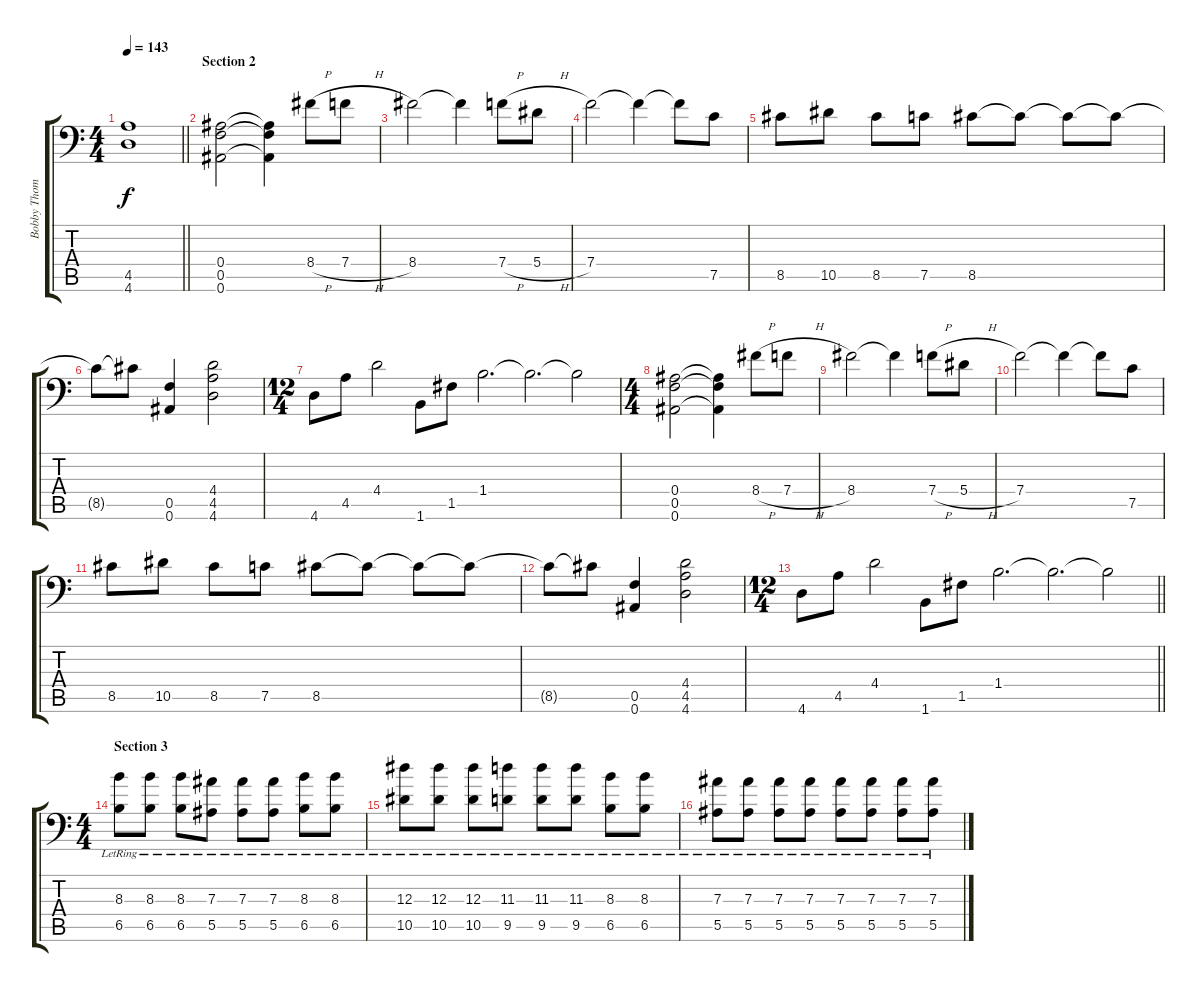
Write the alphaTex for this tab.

\track ("Bobby Thompson" "Bobby Thom") {instrument overdrivenguitar}
\staff {score tabs}
\tuning (C4 G3 Eb3 Bb2 F2 Bb1) {hide}
\ts (4 4)
\tempo 143
\clef f4
\barLineRight lightlight
\ks c
(4.5{t} 4.6{t}).1{dy f} |
\section ("" "Section 2")
(0.4 0.5 0.6).2 (0.4{t} 0.5{t} 0.6{t}).4 8.4{h}.8 7.4{h}.8 |
8.4.2 8.4{t}.4 7.4{h}.8 5.4{h}.8 |
7.4.2 7.4{t}.4 7.4{t}.8 7.5.8 |
8.5.8 10.5.8 8.5.8 7.5.8 8.5.8 8.5{t}.8 8.5{t}.8 8.5{t}.8 |
8.5{t}.8 8.5{t}.8 (0.5 0.6).4 (4.4 4.5 4.6).2 |
\ts (12 4)
4.6.8 4.5.8 4.4.2 1.6.8 1.5.8 1.4.2{d} 1.4{t}.2{d} 1.4{t}.2 |
\ts (4 4)
(0.4 0.5 0.6).2 (0.4{t} 0.5{t} 0.6{t}).4 8.4{h}.8 7.4{h}.8 |
8.4.2 8.4{t}.4 7.4{h}.8 5.4{h}.8 |
7.4.2 7.4{t}.4 7.4{t}.8 7.5.8 |
8.5.8 10.5.8 8.5.8 7.5.8 8.5.8 8.5{t}.8 8.5{t}.8 8.5{t}.8 |
8.5{t}.8 8.5{t}.8 (0.5 0.6).4 (4.4 4.5 4.6).2 |
\ts (12 4)
\barLineRight lightlight
4.6.8 4.5.8 4.4.2 1.6.8 1.5.8 1.4.2{d} 1.4{t}.2{d} 1.4{t}.2 |
\ts (4 4)
\section ("" "Section 3")
(8.3{lr} 6.5{lr}).8 (8.3{lr} 6.5{lr}).8 (8.3{lr} 6.5{lr}).8 (7.3{lr} 5.5{lr}).8 (7.3{lr} 5.5{lr}).8 (7.3{lr} 5.5{lr}).8 (8.3{lr} 6.5{lr}).8 (8.3{lr} 6.5{lr}).8 |
(12.3{lr} 10.5{lr}).8 (12.3{lr} 10.5{lr}).8 (12.3{lr} 10.5{lr}).8 (11.3{lr} 9.5{lr}).8 (11.3{lr} 9.5{lr}).8 (11.3{lr} 9.5{lr}).8 (8.3{lr} 6.5{lr}).8 (8.3{lr} 6.5{lr}).8 |
(7.3{lr} 5.5{lr}).8 (7.3{lr} 5.5{lr}).8 (7.3{lr} 5.5{lr}).8 (7.3{lr} 5.5{lr}).8 (7.3{lr} 5.5{lr}).8 (7.3{lr} 5.5{lr}).8 (7.3{lr} 5.5{lr}).8 (7.3{lr} 5.5{lr}).8
